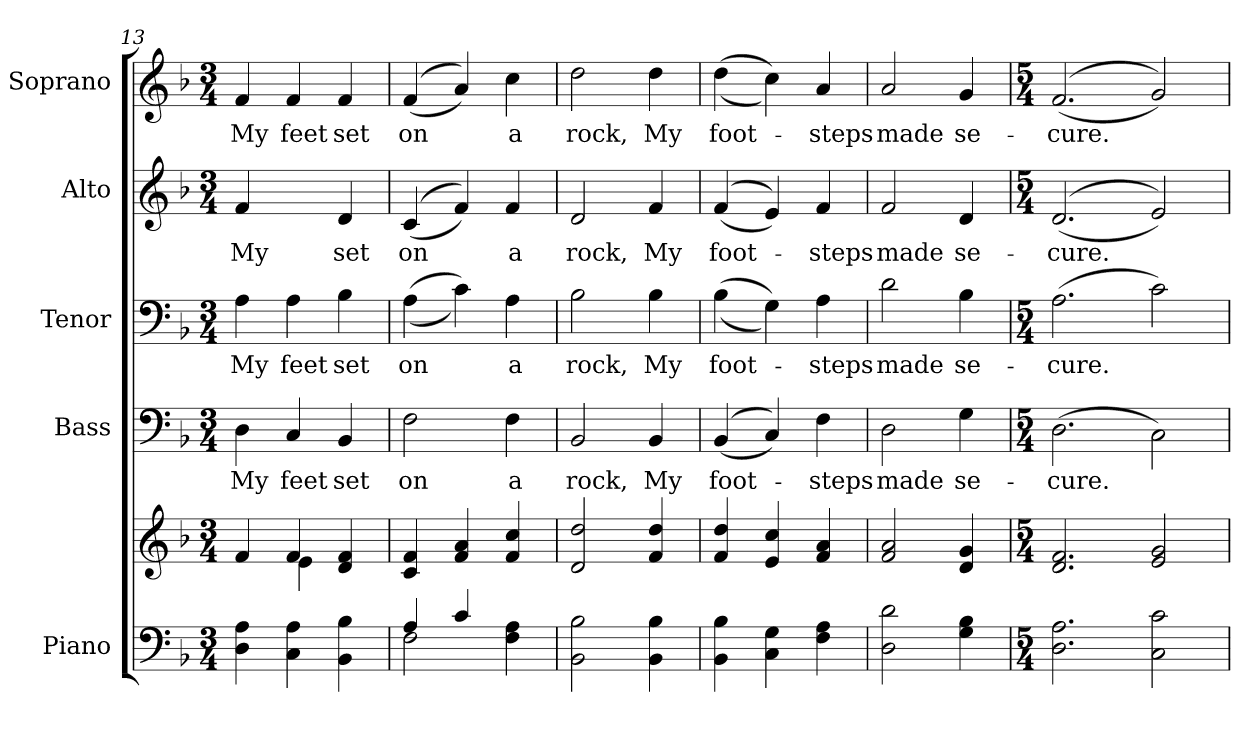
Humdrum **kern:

**kern	**kern	**kern	**text	**kern	**text	**kern	**text	**kern	**text
*part5	*part5	*part4	*part4	*part3	*part3	*part2	*part2	*part1	*part1
*staff6	*staff5	*staff4	*staff4	*staff3	*staff3	*staff2	*staff2	*staff1	*staff1
*I"Piano	*	*I"Bass	*	*I"Tenor	*	*I"Alto	*	*I"Soprano	*
*I'Pno.	*	*I'B.	*	*I'T.	*	*I'A.	*	*I'S.	*
!!LO:PB:g=z
*clefF4	*clefG2	*clefF4	*	*clefF4	*	*clefG2	*	*clefG2	*
*k[b-]	*k[b-]	*k[b-]	*	*k[b-]	*	*k[b-]	*	*k[b-]	*
*d:	*d:	*d:	*	*d:	*	*d:	*	*d:	*
*M3/4	*M3/4	*M3/4	*	*M3/4	*	*M3/4	*	*M3/4	*
=13	=13	=13	=13	=13	=13	=13	=13	=13	=13
*	*^	*	*	*	*	*	*	*	*
!	!	!	!	!LO:LY:b:color=#000000	!	!	!	!	!	!
!	!	!	!	!	!	!LO:LY:b:color=#000000	!	!	!	!
!	!	!	!	!	!	!	!	!LO:LY:b:color=#000000	!	!
!	!	!	!	!	!	!	!	!	!	!LO:LY:b:color=#000000
4Di\ 4Ai	4fi/	4ryy	4Di\	My	4Ai\	My	4fi/	My	4fi/	My
!	!	!	!	!LO:LY:b:color=#000000	!	!	!	!	!	!
!	!	!	!	!	!	!LO:LY:b:color=#000000	!	!	!	!
!	!	!	!	!	!	!	!	!LO:LY:b:color=#000000	!	!
!	!	!	!	!	!	!	!	!	!	!LO:LY:b:color=#000000
4Ci\ 4Ai	4fi/	4ei\	4Ci/	feet	4Ai\	feet	4ei/yy	feet	4fi/	feet
!	!	!	!	!LO:LY:b:color=#000000	!	!	!	!	!	!
!	!	!	!	!	!	!LO:LY:b:color=#000000	!	!	!	!
!	!	!	!	!	!	!	!	!LO:LY:b:color=#000000	!	!
!	!	!	!	!	!	!	!	!	!	!LO:LY:b:color=#000000
4BB-i\ 4B-i	4di/ 4fi	4ryy	4BB-i/	set	4B-i\	set	4di/	set	4fi/	set
*	*v	*v	*	*	*	*	*	*	*	*
=14	=14	=14	=14	=14	=14	=14	=14	=14	=14
*^	*	*	*	*	*	*	*	*	*
*	*	*^	*	*	*	*	*	*	*	*
!	!	!	!	!	!LO:LY:b:color=#000000	!	!	!	!	!	!
*	*	*v	*v	*	*	*	*	*	*	*	*
*	*	*^	*	*	*	*	*	*	*	*
!	!	!	!	!	!	!	!LO:LY:b:color=#000000	!	!	!	!
*	*	*v	*v	*	*	*	*	*	*	*	*
*	*	*^	*	*	*	*	*	*	*	*
!	!	!	!	!	!	!	!	!	!LO:LY:b:color=#000000	!	!
*	*	*v	*v	*	*	*	*	*	*	*	*
*	*	*^	*	*	*	*	*	*	*	*
!	!	!	!	!	!	!	!	!	!	!	!LO:LY:b:color=#000000
*	*	*v	*v	*	*	*	*	*	*	*	*
4Ai/	2Fi\	4ci/ 4fi	2Fi\	on	((4Ai\	on	((4ci/	on	((4fi/	on
4ci/	.	4fi/ 4ai	.	.	4ci\))	.	4fi/))	.	4ai/))	.
!	!	!	!	!LO:LY:b:color=#000000	!	!	!	!	!	!
!	!	!	!	!	!	!LO:LY:b:color=#000000	!	!	!	!
!	!	!	!	!	!	!	!	!LO:LY:b:color=#000000	!	!
!	!	!	!	!	!	!	!	!	!	!LO:LY:b:color=#000000
4Fi\ 4Ai	4ryy	4fi/ 4cci	4Fi\	a	4Ai\	a	4fi/	a	4cci\	a
*v	*v	*	*	*	*	*	*	*	*	*
=15	=15	=15	=15	=15	=15	=15	=15	=15	=15
*^	*	*	*	*	*	*	*	*	*
!	!	!	!	!LO:LY:b:color=#000000	!	!	!	!	!	!
*v	*v	*	*	*	*	*	*	*	*	*
*^	*	*	*	*	*	*	*	*	*
!	!	!	!	!	!	!LO:LY:b:color=#000000	!	!	!	!
*v	*v	*	*	*	*	*	*	*	*	*
*^	*	*	*	*	*	*	*	*	*
!	!	!	!	!	!	!	!	!LO:LY:b:color=#000000	!	!
*v	*v	*	*	*	*	*	*	*	*	*
*^	*	*	*	*	*	*	*	*	*
!	!	!	!	!	!	!	!	!	!	!LO:LY:b:color=#000000
*v	*v	*	*	*	*	*	*	*	*	*
2BB-i\ 2B-i	2di/ 2ddi	2BB-i/	rock,	2B-i\	rock,	2di/	rock,	2ddi\	rock,
!	!	!	!LO:LY:b:color=#000000	!	!	!	!	!	!
!	!	!	!	!	!LO:LY:b:color=#000000	!	!	!	!
!	!	!	!	!	!	!	!LO:LY:b:color=#000000	!	!
!	!	!	!	!	!	!	!	!	!LO:LY:b:color=#000000
4BB-i\ 4B-i	4fi/ 4ddi	4BB-i/	My	4B-i\	My	4fi/	My	4ddi\	My
=16	=16	=16	=16	=16	=16	=16	=16	=16	=16
!	!	!	!LO:LY:b:color=#000000	!	!	!	!	!	!
!	!	!	!	!	!LO:LY:b:color=#000000	!	!	!	!
!	!	!	!	!	!	!	!LO:LY:b:color=#000000	!	!
!	!	!	!	!	!	!	!	!	!LO:LY:b:color=#000000
4BB-i\ 4B-i	4fi/ 4ddi	((4BB-i/	foot-	((4B-i\	foot-	((4fi/	foot-	((4ddi\	foot-
4Ci\ 4Gi	4ei/ 4cci	4Ci/))	.	4Gi\))	.	4ei/))	.	4cci\))	.
!	!	!	!LO:LY:b:color=#000000	!	!	!	!	!	!
!	!	!	!	!	!LO:LY:b:color=#000000	!	!	!	!
!	!	!	!	!	!	!	!LO:LY:b:color=#000000	!	!
!	!	!	!	!	!	!	!	!	!LO:LY:b:color=#000000
4Fi\ 4Ai	4fi/ 4ai	4Fi\	-steps	4Ai\	-steps	4fi/	-steps	4ai/	-steps
=17	=17	=17	=17	=17	=17	=17	=17	=17	=17
!	!	!	!LO:LY:b:color=#000000	!	!	!	!	!	!
!	!	!	!	!	!LO:LY:b:color=#000000	!	!	!	!
!	!	!	!	!	!	!	!LO:LY:b:color=#000000	!	!
!	!	!	!	!	!	!	!	!	!LO:LY:b:color=#000000
2Di\ 2di	2fi/ 2ai	2Di\	made	2di\	made	2fi/	made	2ai/	made
!	!	!	!LO:LY:b:color=#000000	!	!	!	!	!	!
!	!	!	!	!	!LO:LY:b:color=#000000	!	!	!	!
!	!	!	!	!	!	!	!LO:LY:b:color=#000000	!	!
!	!	!	!	!	!	!	!	!	!LO:LY:b:color=#000000
4Gi\ 4B-i	4di/ 4gi	4Gi\	se-	4B-i\	se-	4di/	se-	4gi/	se-
=18	=18	=18	=18	=18	=18	=18	=18	=18	=18
*M5/4	*M5/4	*M5/4	*	*M5/4	*	*M5/4	*	*M5/4	*
!	!	!	!LO:LY:b:color=#000000	!	!	!	!	!	!
!	!	!	!	!	!LO:LY:b:color=#000000	!	!	!	!
!	!	!	!	!	!	!	!LO:LY:b:color=#000000	!	!
!	!	!	!	!	!	!	!	!	!LO:LY:b:color=#000000
2.Di\ 2.Ai	2.di/ 2.fi	(2.Di\	-cure.	(2.Ai\	-cure.	((2.di/	-cure.	((2.fi/	-cure.
2Ci\ 2ci	2ei/ 2gi	2Ci\)	.	2ci\)	.	2ei/))	.	2gi/))	.
=	=	=	=	=	=	=	=	=	=
*-	*-	*-	*-	*-	*-	*-	*-	*-	*-
